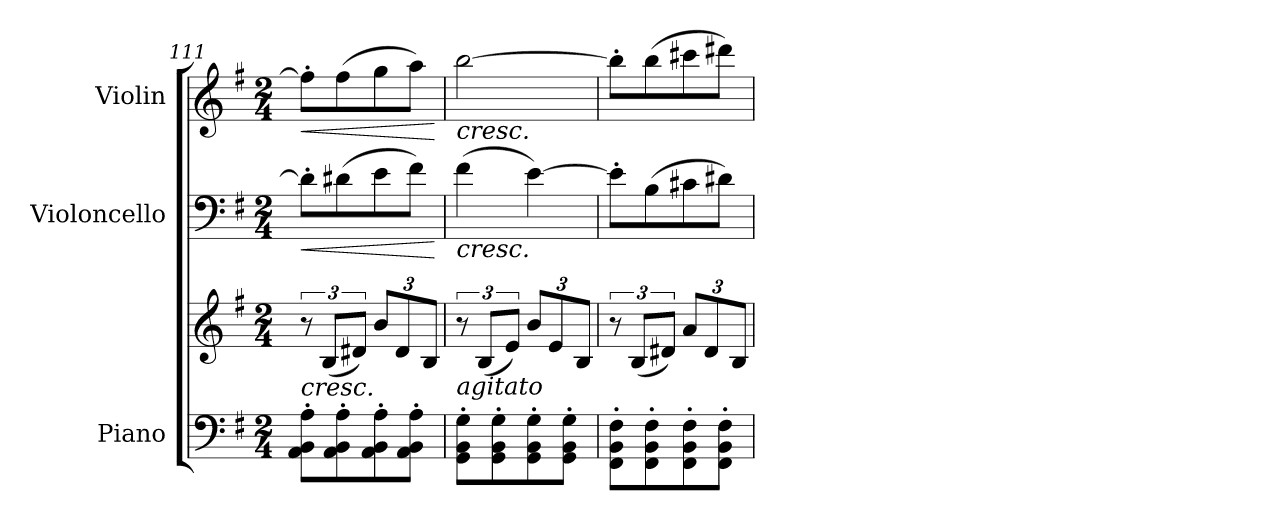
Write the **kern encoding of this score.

**kern	**kern	**kern	**dynam	**kern	**dynam
*part3	*part3	*part2	*part2	*part1	*part1
*staff4	*staff3	*staff2	*staff2	*staff1	*staff1
*I"Piano	*	*I"Violoncello	*	*I"Violin	*
*I'Pno.	*	*I'Vc.	*	*I'Vln.	*
*clefF4	*clefG2	*clefF4	*	*clefG2	*
*k[f#]	*k[f#]	*k[f#]	*	*k[f#]	*
*M2/4	*M2/4	*M2/4	*	*M2/4	*
=111	=111	=111	=111	=111	=111
!	!LO:TX:b:i:t=cresc.	!	!	!	!
!	!	!	!LO:HP:b	!	!LO:HP:b
8AA\' 8BB\' 8A\'L	12r	8d#'\L]	<	8ff#'\L]	<
.	(12B/L	.	.	.	.
8AA\' 8BB\' 8A\'	.	(8d#X\	.	(8ff#\	.
.	12d#X/J)	.	.	.	.
*	*Xbrackettup	*	*	*	*
8AA\' 8BB\' 8A\'	12b/L	8e\	.	8gg\	.
.	12d#/	.	.	.	.
8AA\' 8BB\' 8A\'J	.	8f#\J)	.	8aa\J)	.
.	12B/J	.	.	.	.
.	.	.	[	.	[
=112	=112	=112	=112	=112	=112
*	*brackettup	*	*	*	*
!	!	!	!	!LO:TX:b:i:t=cresc.	!
!	!	!LO:TX:b:i:t=cresc.	!	!	!
!	!LO:TX:b:i:t=agitato	!	!	!	!
8GG\' 8BB\' 8G\'L	12r	(4f#\	.	[2bb\	.
.	(12B/L	.	.	.	.
8GG\' 8BB\' 8G\'	.	.	.	.	.
.	12e/J)	.	.	.	.
*	*Xbrackettup	*	*	*	*
8GG\' 8BB\' 8G\'	12b/L	[4e\)	.	.	.
.	12e/	.	.	.	.
8GG\' 8BB\' 8G\'J	.	.	.	.	.
.	12B/J	.	.	.	.
=113	=113	=113	=113	=113	=113
*	*brackettup	*	*	*	*
8FF#\' 8BB\' 8F#\'L	12r	8e'\L]	.	8bb'\L]	.
.	(12B/L	.	.	.	.
8FF#\' 8BB\' 8F#\'	.	(8B\	.	(8bb\	.
.	12d#X/J)	.	.	.	.
*	*Xbrackettup	*	*	*	*
8FF#\' 8BB\' 8F#\'	12a/L	8c#X\	.	8ccc#X\	.
.	12d#/	.	.	.	.
8FF#\' 8BB\' 8F#\'J	.	8d#X\J)	.	8ddd#X\J)	.
.	12B/J	.	.	.	.
=	=	=	=	=	=
*-	*-	*-	*-	*-	*-
